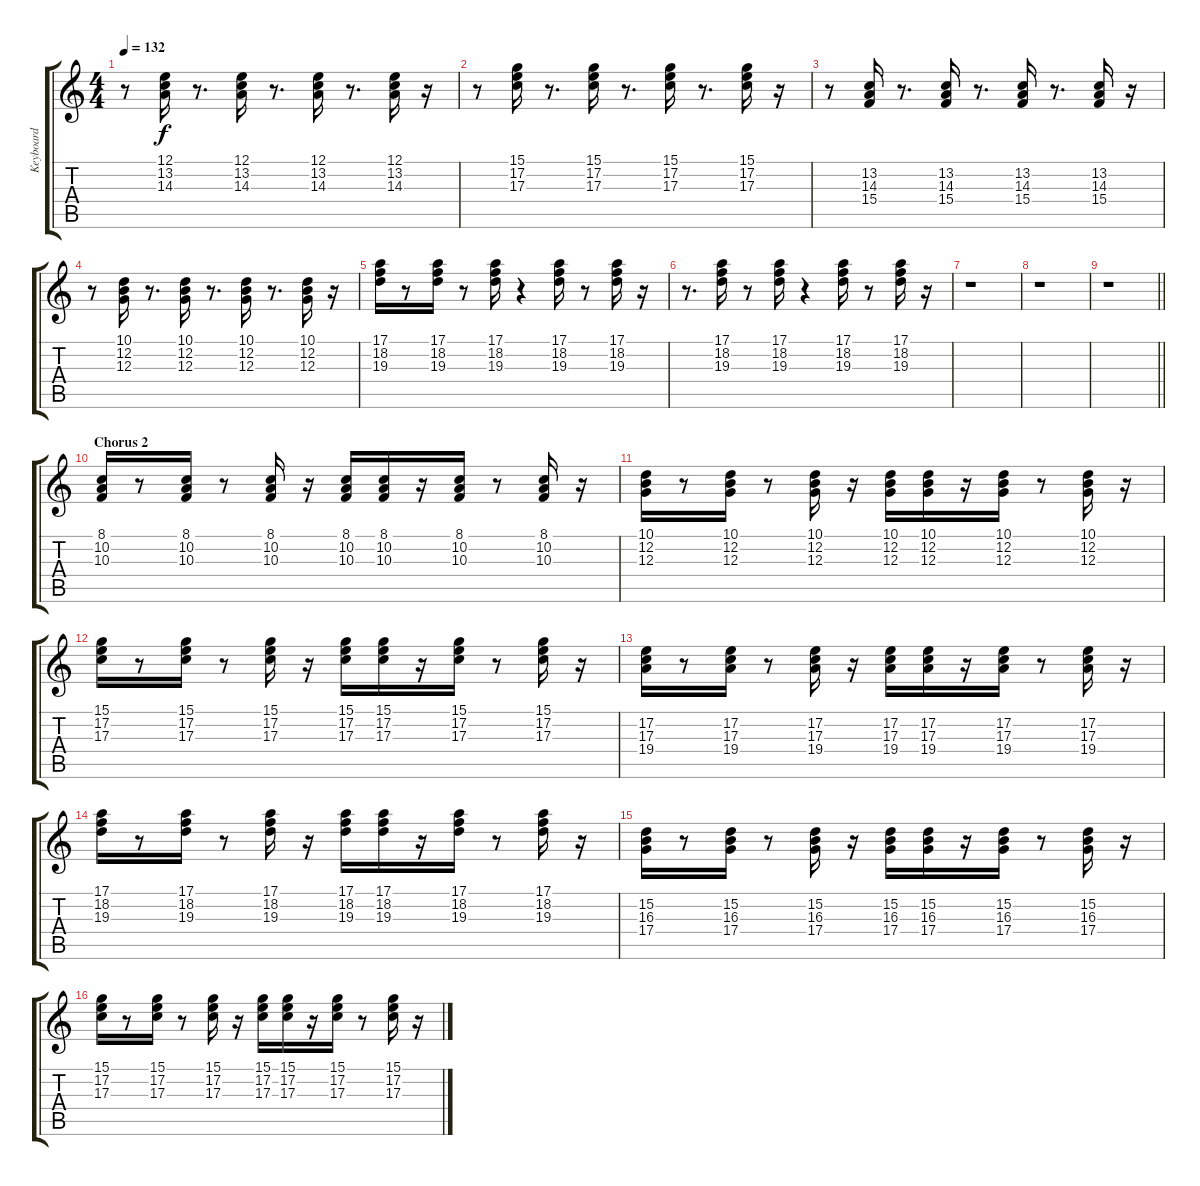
\track ("Keyboard" "Keyboard") {instrument lead2sawtooth}
\staff {score tabs}
\tuning (E4 B3 G3 D3 A2 E2) {hide}
\ts (4 4)
\tempo 132
\clef g2
\ks c
r.8{dy f} (12.1 13.2 14.3).16 r.8{d} (12.1 13.2 14.3).16 r.8{d} (12.1 13.2 14.3).16 r.8{d} (12.1 13.2 14.3).16 r.16 |
r.8 (15.1 17.2 17.3).16 r.8{d} (15.1 17.2 17.3).16 r.8{d} (15.1 17.2 17.3).16 r.8{d} (15.1 17.2 17.3).16 r.16 |
r.8 (13.2 14.3 15.4).16 r.8{d} (13.2 14.3 15.4).16 r.8{d} (13.2 14.3 15.4).16 r.8{d} (13.2 14.3 15.4).16 r.16 |
r.8 (10.1 12.2 12.3).16 r.8{d} (10.1 12.2 12.3).16 r.8{d} (10.1 12.2 12.3).16 r.8{d} (10.1 12.2 12.3).16 r.16 |
(17.1 18.2 19.3).16 r.8 (17.1 18.2 19.3).16 r.8 (17.1 18.2 19.3).16 r.4 (17.1 18.2 19.3).16 r.8 (17.1 18.2 19.3).16 r.16 |
r.8{d} (17.1 18.2 19.3).16 r.8 (17.1 18.2 19.3).16 r.4 (17.1 18.2 19.3).16 r.8 (17.1 18.2 19.3).16 r.16 |
r.1 |
r.1 |
\barLineRight lightlight
r.1 |
\section ("" "Chorus 2")
(8.1 10.2 10.3).16 r.8 (8.1 10.2 10.3).16 r.8 (8.1 10.2 10.3).16 r.16 (8.1 10.2 10.3).16 (8.1 10.2 10.3).16 r.16 (8.1 10.2 10.3).16 r.8 (8.1 10.2 10.3).16 r.16 |
(10.1 12.2 12.3).16 r.8 (10.1 12.2 12.3).16 r.8 (10.1 12.2 12.3).16 r.16 (10.1 12.2 12.3).16 (10.1 12.2 12.3).16 r.16 (10.1 12.2 12.3).16 r.8 (10.1 12.2 12.3).16 r.16 |
(15.1 17.2 17.3).16 r.8 (15.1 17.2 17.3).16 r.8 (15.1 17.2 17.3).16 r.16 (15.1 17.2 17.3).16 (15.1 17.2 17.3).16 r.16 (15.1 17.2 17.3).16 r.8 (15.1 17.2 17.3).16 r.16 |
(17.2 17.3 19.4).16 r.8 (17.2 17.3 19.4).16 r.8 (17.2 17.3 19.4).16 r.16 (17.2 17.3 19.4).16 (17.2 17.3 19.4).16 r.16 (17.2 17.3 19.4).16 r.8 (17.2 17.3 19.4).16 r.16 |
(17.1 18.2 19.3).16 r.8 (17.1 18.2 19.3).16 r.8 (17.1 18.2 19.3).16 r.16 (17.1 18.2 19.3).16 (17.1 18.2 19.3).16 r.16 (17.1 18.2 19.3).16 r.8 (17.1 18.2 19.3).16 r.16 |
(15.2 16.3 17.4).16 r.8 (15.2 16.3 17.4).16 r.8 (15.2 16.3 17.4).16 r.16 (15.2 16.3 17.4).16 (15.2 16.3 17.4).16 r.16 (15.2 16.3 17.4).16 r.8 (15.2 16.3 17.4).16 r.16 |
(15.1 17.2 17.3).16 r.8 (15.1 17.2 17.3).16 r.8 (15.1 17.2 17.3).16 r.16 (15.1 17.2 17.3).16 (15.1 17.2 17.3).16 r.16 (15.1 17.2 17.3).16 r.8 (15.1 17.2 17.3).16 r.16
